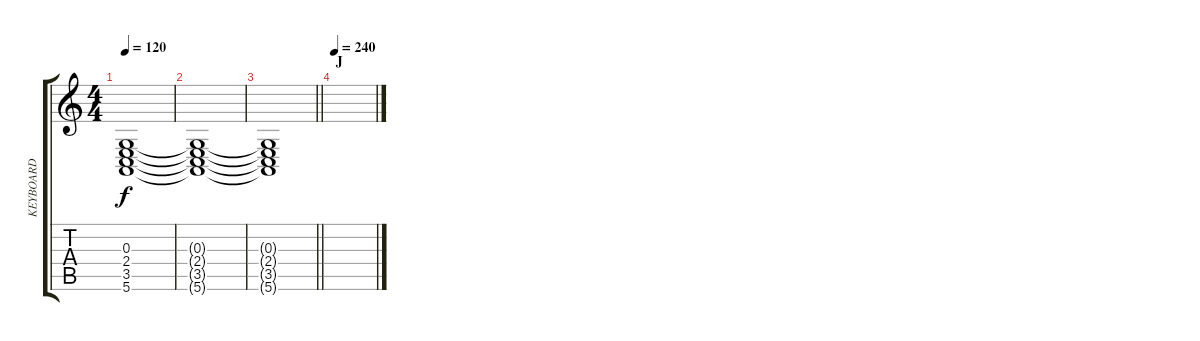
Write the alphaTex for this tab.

\track ("KEYBOARD" "KEYBOARD") {instrument stringensemble1}
\staff {score tabs}
\tuning (E4 B3 G3 D3 A2 E2) {hide}
\ts (4 4)
\tempo 120
\clef g2
\ks c
(0.3{t} 2.4{t} 3.5{t} 5.6{t}).1{dy f} |
(0.3{t} 2.4{t} 3.5{t} 5.6{t}).1 |
\barLineRight lightlight
(0.3{t} 2.4{t} 3.5{t} 5.6{t}).1 |
\section ("" "J")
\tempo 240
